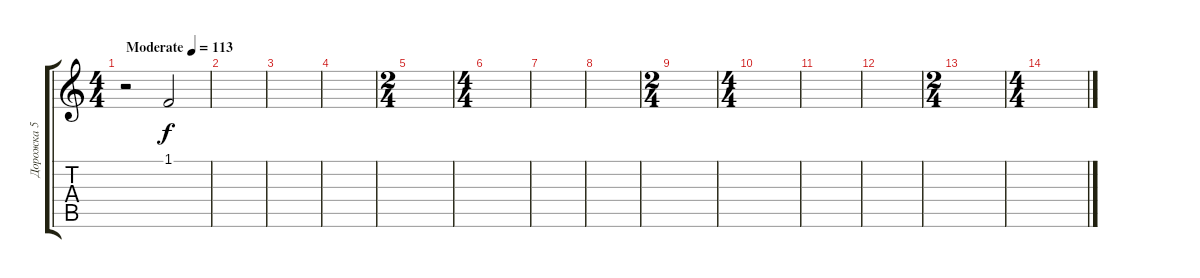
\track ("Дорожка 5" "Дорожка 5") {instrument reversecymbal}
\staff {score tabs}
\tuning (E4 B3 G3 D3 A2 E2) {hide}
\ts (4 4)
\tempo (113 "Moderate")
\clef g2
\ks c
r.2{dy f instrument reversecymbal} 1.1.2 |
|
|
|
\ts (2 4)
|
\ts (4 4)
|
|
|
\ts (2 4)
|
\ts (4 4)
|
|
|
\ts (2 4)
|
\ts (4 4)
